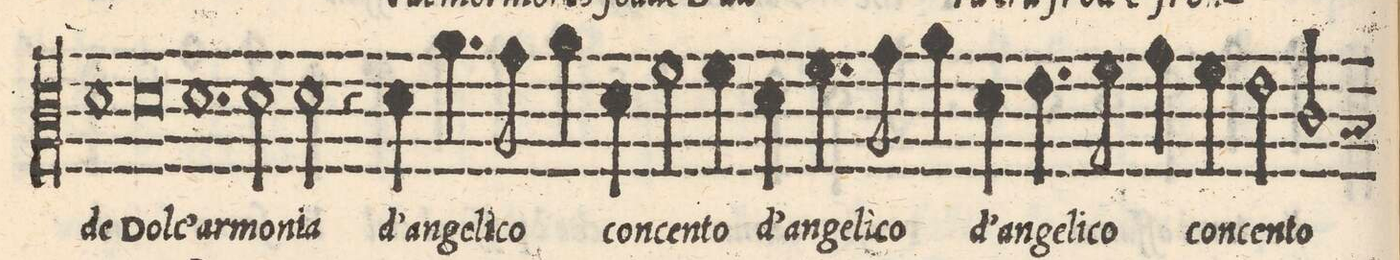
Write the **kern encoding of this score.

**kern	**text
*I"ALTO	*
*clefC3	*
*k[]	*
*met(C)	*
*M2/1	*
1d	-de
=6-	=6-
0d	Dolc'
=7-	=7-
1.d	ar-
2d\	-mo-
=8-	=8-
2d\	-nia
4r	.
4d\	d'an-
4.a\	-ge-
8g\	-li-
4a\	-co
4d\	con-
=9-	=9-
2f\	-cen-
4f\	-to
4d\	d'an-
4.f\	-ge-
8g\	-li-
4a\	-co
4d\	d'an-
=10-	=10-
4.e\	-ge-
8f\	-li-
4g\	-co
4f\	con-
2e\	-cen-
2cny/	-to
*custos:B	*
*-	*-
